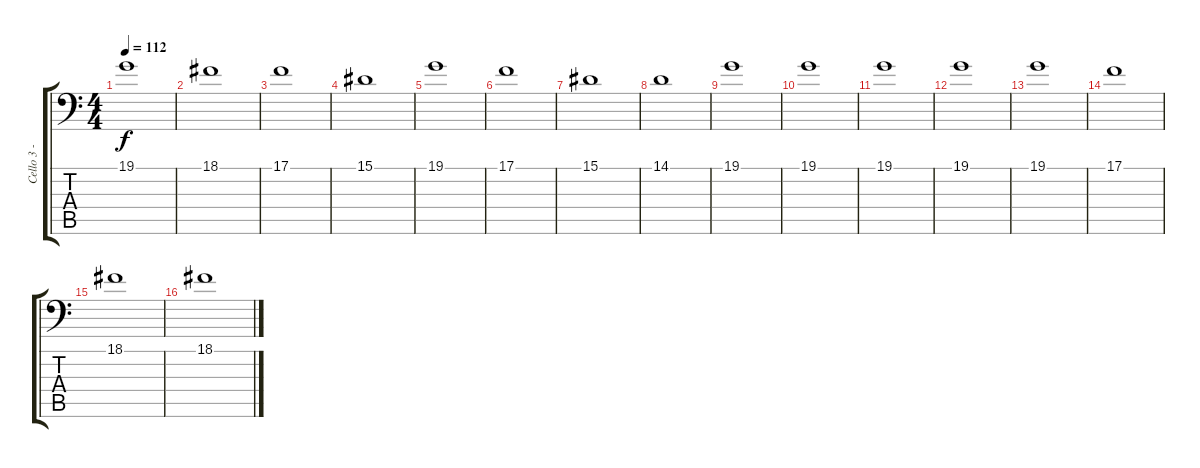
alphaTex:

\track ("Cello 3 - Paavo" "Cello 3 - ") {instrument cello}
\staff {score tabs}
\tuning (C3 G2 D2 A1 E1 B0) {hide}
\ts (4 4)
\tempo 112
\clef f4
\ks c
19.1.1{dy f} |
18.1.1 |
17.1.1 |
15.1.1 |
19.1.1 |
17.1.1 |
15.1.1 |
14.1.1 |
19.1.1 |
19.1.1 |
19.1.1 |
19.1.1 |
19.1.1 |
17.1.1 |
18.1.1 |
18.1.1
